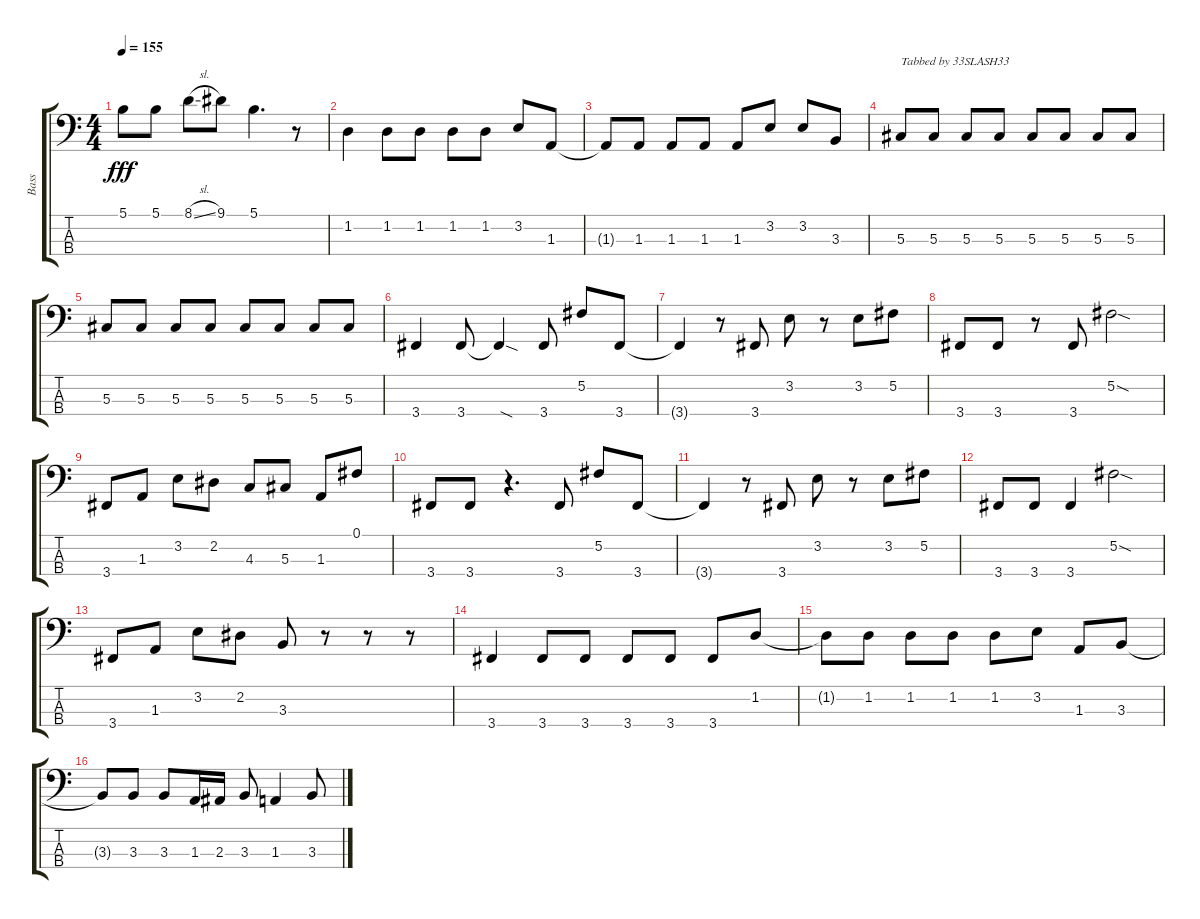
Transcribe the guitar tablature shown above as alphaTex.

\track ("Bass" "Bass") {instrument electricbassfinger}
\staff {score tabs}
\tuning (Gb2 Db2 Ab1 Eb1) {hide}
\ts (4 4)
\tempo 155
\clef f4
\ks c
5.1{t}.8{dy fff} 5.1.8 8.1{sl}.8 9.1.8 5.1.4{d} r.8 |
1.2.4 1.2.8 1.2.8 1.2.8 1.2.8 3.2.8 1.3.8 |
1.3{t}.8 1.3.8 1.3.8 1.3.8 1.3.8 3.2.8 3.2.8 3.3.8 |
5.3.8{txt "Tabbed by 33SLASH33"} 5.3.8 5.3.8 5.3.8 5.3.8 5.3.8 5.3.8 5.3.8 |
5.3.8 5.3.8 5.3.8 5.3.8 5.3.8 5.3.8 5.3.8 5.3.8 |
3.4.4 3.4.8 3.4{sod t}.4 3.4.8 5.2.8 3.4.8 |
3.4{t}.4 r.8 3.4.8 3.2.8 r.8 3.2.8 5.2.8 |
3.4.8 3.4.8 r.8 3.4.8 5.2{sod}.2 |
3.4.8 1.3.8 3.2.8 2.2.8 4.3.8 5.3.8 1.3.8 0.1.8 |
3.4.8 3.4.8 r.4{d} 3.4.8 5.2.8 3.4.8 |
3.4{t}.4 r.8 3.4.8 3.2.8 r.8 3.2.8 5.2.8 |
3.4.8 3.4.8 3.4.4 5.2{sod}.2 |
3.4.8 1.3.8 3.2.8 2.2.8 3.3.8 r.8 r.8 r.8 |
3.4.4 3.4.8 3.4.8 3.4.8 3.4.8 3.4.8 1.2.8 |
1.2{t}.8 1.2.8 1.2.8 1.2.8 1.2.8 3.2.8 1.3.8 3.3.8 |
3.3{t}.8 3.3.8 3.3.8 1.3.16 2.3.16 3.3.8 1.3.4 3.3.8
